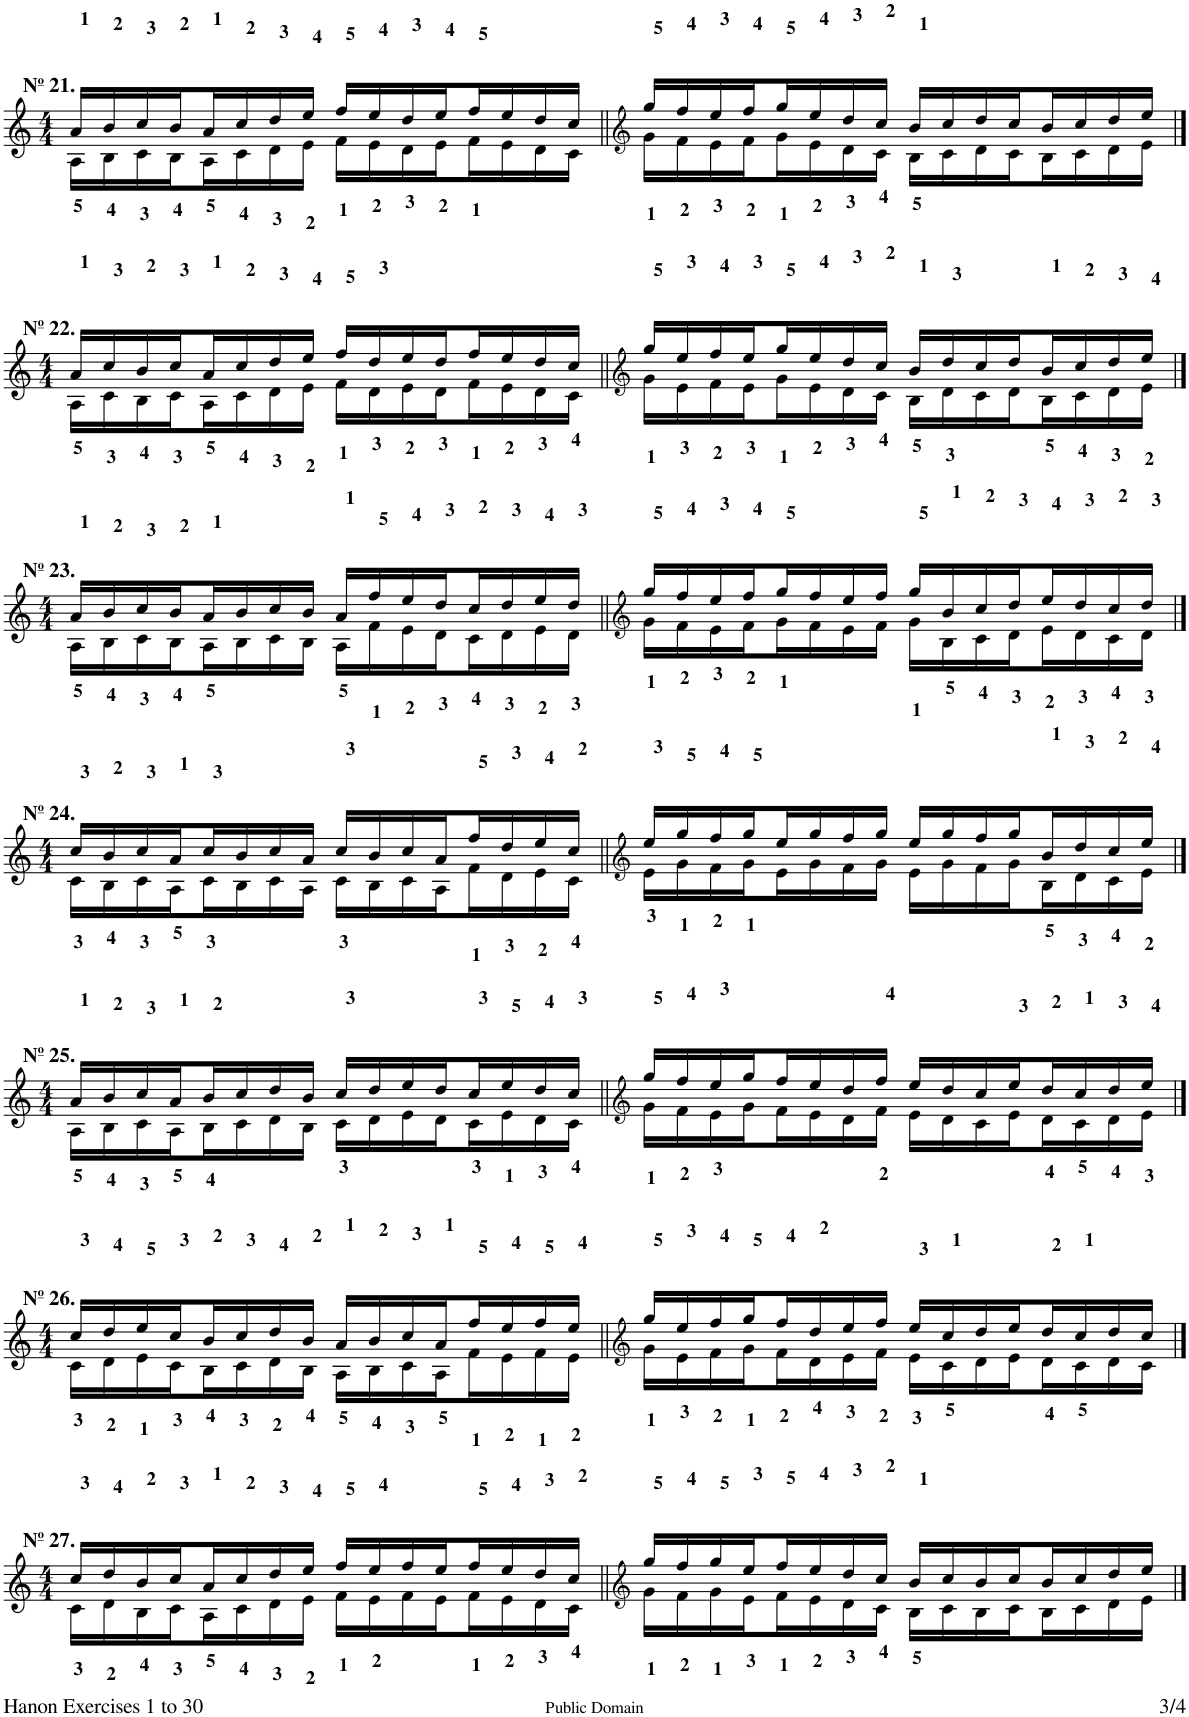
**kern
*part1
*staff1
*I"P1
!!LO:PB:g=z
*clefF4
*k[]
*M4/4
=1
*^
!LO:TX:a:B:t=N	!
!LO:TX:a:t=o	!
!LO:TX:a:t=21.	!
16C/LL	16CC<\LL
16D/	16DD<\
16E/	16EE<\
16D/J	16DD<\J
16C/L	16CC<\L
16E/	16EE<\
16F/	16FF<\
16G/JJ	16GG<\JJ
16A/LL	16AA<\LL
16G/	16GG<\
16F/	16FF<\
16G/J	16GG<\J
16A/L	16AA<\L
16G/	16GG\
16F/	16FF\
16E/JJ	16EE\JJ
=2||	=2||
*clefG2	*
16gg/LL	16g<\LL
16ff/	16f<\
16ee/	16e<\
16ff/J	16f<\J
16gg/L	16g<\L
16ee/	16e<\
16dd/	16d<\
16cc/JJ	16c<\JJ
16b/LL	16B<\LL
16cc/	16c\
16dd/	16d\
16cc/J	16c\J
16b/L	16B\L
16cc/	16c\
16dd/	16d\
16ee/JJ	16e\JJ
!!LO:LB:g=z	!!
==1	==1
*clefF4	*
*M4/4	*
!LO:TX:a:B:t=N	!
!LO:TX:a:t=o	!
!LO:TX:a:t=22.	!
16C/LL	16CC<\LL
16E/	16EE<\
16D/	16DD<\
16E/J	16EE<\J
16C/L	16CC<\L
16E/	16EE<\
16F/	16FF<\
16G/JJ	16GG<\JJ
16A/LL	16AA<\LL
16F/	16FF<\
16G/	16GG<\
16F/J	16FF<\J
16A/L	16AA<\L
16G/	16GG<\
16F/	16FF<\
16E/JJ	16EE<\JJ
=2||	=2||
*clefG2	*
16gg/LL	16g<\LL
16ee/	16e<\
16ff/	16f<\
16ee/J	16e<\J
16gg/L	16g<\L
16ee/	16e<\
16dd/	16d<\
16cc/JJ	16c<\JJ
16b/LL	16B<\LL
16dd/	16d<\
16cc/	16c\
16dd/J	16d\J
16b/L	16B<\L
16cc/	16c<\
16dd/	16d<\
16ee/JJ	16e<\JJ
!!LO:LB:g=z	!!
==1	==1
*clefF4	*
*M4/4	*
!LO:TX:a:B:t=N	!
!LO:TX:a:t=o	!
!LO:TX:a:t=23.	!
16C/LL	16CC<\LL
16D/	16DD<\
16E/	16EE<\
16D/J	16DD<\J
16C/L	16CC<\L
16D/	16DD\
16E/	16EE\
16D/JJ	16DD\JJ
16C/LL	16CC<\LL
16A/	16AA<\
16G/	16GG<\
16F/J	16FF<\J
16E/L	16EE<\L
16F/	16FF<\
16G/	16GG<\
16F/JJ	16FF<\JJ
=2||	=2||
*clefG2	*
16gg/LL	16g<\LL
16ff/	16f<\
16ee/	16e<\
16ff/J	16f<\J
16gg/L	16g<\L
16ff/	16f\
16ee/	16e\
16ff/JJ	16f\JJ
16gg/LL	16g<\LL
16b/	16B<\
16cc/	16c<\
16dd/J	16d<\J
16ee/L	16e<\L
16dd/	16d<\
16cc/	16c<\
16dd/JJ	16d<\JJ
!!LO:LB:g=z	!!
==1	==1
*clefF4	*
*M4/4	*
!LO:TX:a:B:t=N	!
!LO:TX:a:t=o	!
!LO:TX:a:t=24.	!
16E/LL	16EE<\LL
16D/	16DD<\
16E/	16EE<\
16C/J	16CC<\J
16E/L	16EE<\L
16D/	16DD\
16E/	16EE\
16C/JJ	16CC\JJ
16E/LL	16EE<\LL
16D/	16DD\
16E/	16EE\
16C/J	16CC\J
16A/L	16AA<\L
16F/	16FF<\
16G/	16GG<\
16E/JJ	16EE<\JJ
=2||	=2||
*clefG2	*
16ee/LL	16e<\LL
16gg/	16g<\
16ff/	16f<\
16gg/J	16g<\J
16ee/L	16e\L
16gg/	16g\
16ff/	16f\
16gg/JJ	16g\JJ
16ee/LL	16e\LL
16gg/	16g\
16ff/	16f\
16gg/J	16g\J
16b/L	16B<\L
16dd/	16d<\
16cc/	16c<\
16ee/JJ	16e<\JJ
!!LO:LB:g=z	!!
==1	==1
*clefF4	*
*M4/4	*
!LO:TX:a:B:t=N	!
!LO:TX:a:t=o	!
!LO:TX:a:t=25.	!
16C/LL	16CC<\LL
16D/	16DD<\
16E/	16EE<\
16C/J	16CC<\J
16D/L	16DD<\L
16E/	16EE\
16F/	16FF\
16D/JJ	16DD\JJ
16E/LL	16EE<\LL
16F/	16FF\
16G/	16GG\
16F/J	16FF\J
16E/L	16EE<\L
16G/	16GG<\
16F/	16FF<\
16E/JJ	16EE<\JJ
=2||	=2||
*clefG2	*
16gg/LL	16g<\LL
16ff/	16f<\
16ee/	16e<\
16gg/J	16g\J
16ff/L	16f\L
16ee/	16e\
16dd/	16d\
16ff/JJ	16f<\JJ
16ee/LL	16e\LL
16dd/	16d\
16cc/	16c\
16ee/J	16e\J
16dd/L	16d<\L
16cc/	16c<\
16dd/	16d<\
16ee/JJ	16e<\JJ
!!LO:LB:g=z	!!
==1	==1
*clefF4	*
*M4/4	*
!LO:TX:a:B:t=N	!
!LO:TX:a:t=o	!
!LO:TX:a:t=26.	!
16E/LL	16EE<\LL
16F/	16FF<\
16G/	16GG<\
16E/J	16EE<\J
16D/L	16DD<\L
16E/	16EE<\
16F/	16FF<\
16D/JJ	16DD<\JJ
16C/LL	16CC<\LL
16D/	16DD<\
16E/	16EE<\
16C/J	16CC<\J
16A/L	16AA<\L
16G/	16GG<\
16A/	16AA<\
16G/JJ	16GG<\JJ
=2||	=2||
*clefG2	*
16gg/LL	16g<\LL
16ee/	16e<\
16ff/	16f<\
16gg/J	16g<\J
16ff/L	16f<\L
16dd/	16d<\
16ee/	16e<\
16ff/JJ	16f<\JJ
16ee/LL	16e<\LL
16cc/	16c<\
16dd/	16d\
16ee/J	16e\J
16dd/L	16d<\L
16cc/	16c<\
16dd/	16d\
16cc/JJ	16c\JJ
!!LO:LB:g=z	!!
==1	==1
*clefF4	*
*M4/4	*
!LO:TX:a:B:t=N	!
!LO:TX:a:t=o	!
!LO:TX:a:t=27.	!
16E/LL	16EE<\LL
16F/	16FF<\
16D/	16DD<\
16E/J	16EE<\J
16C/L	16CC<\L
16E/	16EE<\
16F/	16FF<\
16G/JJ	16GG<\JJ
16A/LL	16AA<\LL
16G/	16GG<\
16A/	16AA\
16G/J	16GG\J
16A/L	16AA<\L
16G/	16GG<\
16F/	16FF<\
16E/JJ	16EE<\JJ
=2||	=2||
*clefG2	*
16gg/LL	16g<\LL
16ff/	16f<\
16gg/	16g<\
16ee/J	16e<\J
16ff/L	16f<\L
16ee/	16e<\
16dd/	16d<\
16cc/JJ	16c<\JJ
16b/LL	16B<\LL
16cc/	16c\
16b/	16B\
16cc/J	16c\J
16b/L	16B\L
16cc/	16c\
16dd/	16d\
16ee/JJ	16e\JJ
*v	*v
==
*-
